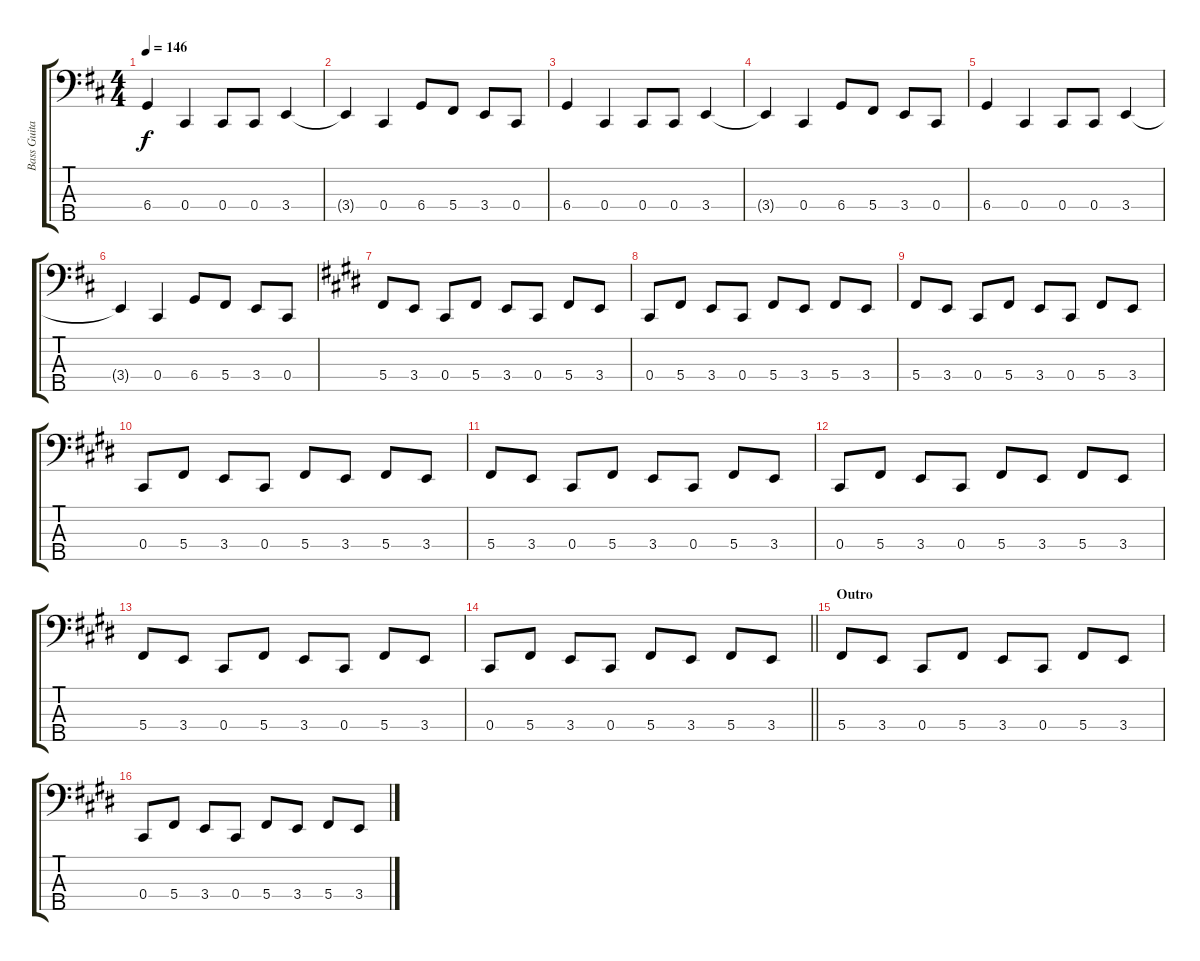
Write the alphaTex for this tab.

\track ("Bass Guitar" "Bass Guita") {instrument electricbassfinger}
\staff {score tabs}
\tuning (Gb2 Db2 Ab1 Db1 Ab0) {hide}
\ts (4 4)
\tempo 146
\clef f4
\ks d
6.4.4{dy f} 0.4.4 0.4.8 0.4.8 3.4.4 |
3.4{t}.4 0.4.4 6.4.8 5.4.8 3.4.8 0.4.8 |
6.4.4 0.4.4 0.4.8 0.4.8 3.4.4 |
3.4{t}.4 0.4.4 6.4.8 5.4.8 3.4.8 0.4.8 |
6.4.4 0.4.4 0.4.8 0.4.8 3.4.4 |
3.4{t}.4 0.4.4 6.4.8 5.4.8 3.4.8 0.4.8 |
\ks e
5.4.8 3.4.8 0.4.8 5.4.8 3.4.8 0.4.8 5.4.8 3.4.8 |
0.4.8 5.4.8 3.4.8 0.4.8 5.4.8 3.4.8 5.4.8 3.4.8 |
5.4.8 3.4.8 0.4.8 5.4.8 3.4.8 0.4.8 5.4.8 3.4.8 |
0.4.8 5.4.8 3.4.8 0.4.8 5.4.8 3.4.8 5.4.8 3.4.8 |
5.4.8 3.4.8 0.4.8 5.4.8 3.4.8 0.4.8 5.4.8 3.4.8 |
0.4.8 5.4.8 3.4.8 0.4.8 5.4.8 3.4.8 5.4.8 3.4.8 |
5.4.8 3.4.8 0.4.8 5.4.8 3.4.8 0.4.8 5.4.8 3.4.8 |
\barLineRight lightlight
0.4.8 5.4.8 3.4.8 0.4.8 5.4.8 3.4.8 5.4.8 3.4.8 |
\section ("" "Outro")
5.4.8 3.4.8 0.4.8 5.4.8 3.4.8 0.4.8 5.4.8 3.4.8 |
0.4.8 5.4.8 3.4.8 0.4.8 5.4.8 3.4.8 5.4.8 3.4.8
